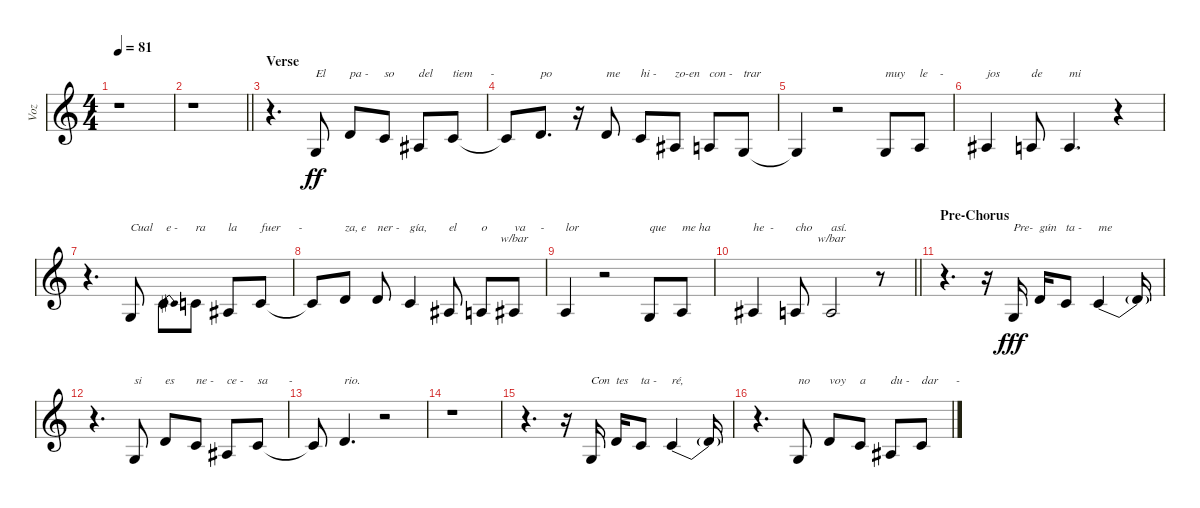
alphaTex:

\track ("Voz" "Voz") {instrument baritonesax}
\staff {score}
\tuning (Eb4 Bb3 Gb3 Db3 Ab2 Eb2) {hide}
\ts (4 4)
\tempo 81
\clef g2
\ks c
r.1{dy ff} |
\barLineRight lightlight
r.1 |
\section ("" "Verse")
r.4{d} 6.4.8{txt "El"} 8.3.8{txt "pa -"} 6.3.8{txt "so"} 4.3.8{txt "del"} 6.3.8{txt "tiem      -"} |
6.3{t}.8 8.3.8{d txt "po"} r.16 8.3.8{txt "me"} 6.3.8{txt "hi -"} 4.3.8{txt "zo-en"} 3.3.8{txt "con -"} 1.3.8{txt "trar"} |
1.3{t}.4 r.2 1.3.8{txt "muy"} 3.3.8{txt "le    -"} |
4.3.4{txt "jos"} 3.3.8{txt "de"} 3.3.4{d txt "mi"} r.4 |
r.4{d} 6.4.8{txt "Cual"} 6.3{be (bend 0 0 60 2)}.8{txt " e -" beam Down} 6.3.8{txt "ra" beam Down} 4.3.8{txt "la"} 6.3.8{txt "fuer      -"} |
6.3{t}.8 8.3.8{txt "za, e"} 8.3.8{txt "ner -"} 6.3.4{txt "gía,"} 4.3.8{txt "el"} 3.3.8{txt "o"} 4.3.8{tbe (custom default 0 0 20 0 30 -6 45 -6 60 -6) txt "va     -"} |
4.3{t}.4{txt "lor"} r.2 1.3.8{txt "que"} 3.3.8{txt "me ha"} |
\barLineRight lightlight
4.3.4{txt "he  -"} 3.3.8{txt "cho"} 3.3.2{tbe (custom default 0 0 30 0 37 -8 45 -8 60 -8) txt "así."} r.8 |
\section ("" "Pre-Chorus")
r.4{d} r.16 6.4.16{txt "Pre-" dy fff} 13.4.16{txt "gún"} 11.4.8{txt "ta -"} 11.4{be (custom 0 0 30 0 37 4 60 4)}.4{txt "me"} 11.4{t}.16 |
r.4{d} 6.4.8{txt "si"} 8.3.8{txt "es"} 6.3.8{txt "ne -"} 4.3.8{txt "ce -"} 6.3.8{txt "sa       -"} |
6.3{t}.8 8.3.4{d txt "rio."} r.2 |
r.1 |
r.4{d} r.16 6.4.16{txt "Con"} 13.4.16{txt "tes"} 11.4.8{txt "ta -"} 11.4{be (custom 0 0 30 0 37 4 60 4)}.4{txt "ré,"} 11.4{t}.16 |
r.4{d} 6.4.8{txt "no"} 8.3.8{txt "voy"} 6.3.8{txt "a"} 4.3.8{txt "du -"} 6.3.8{txt "dar      -"}
